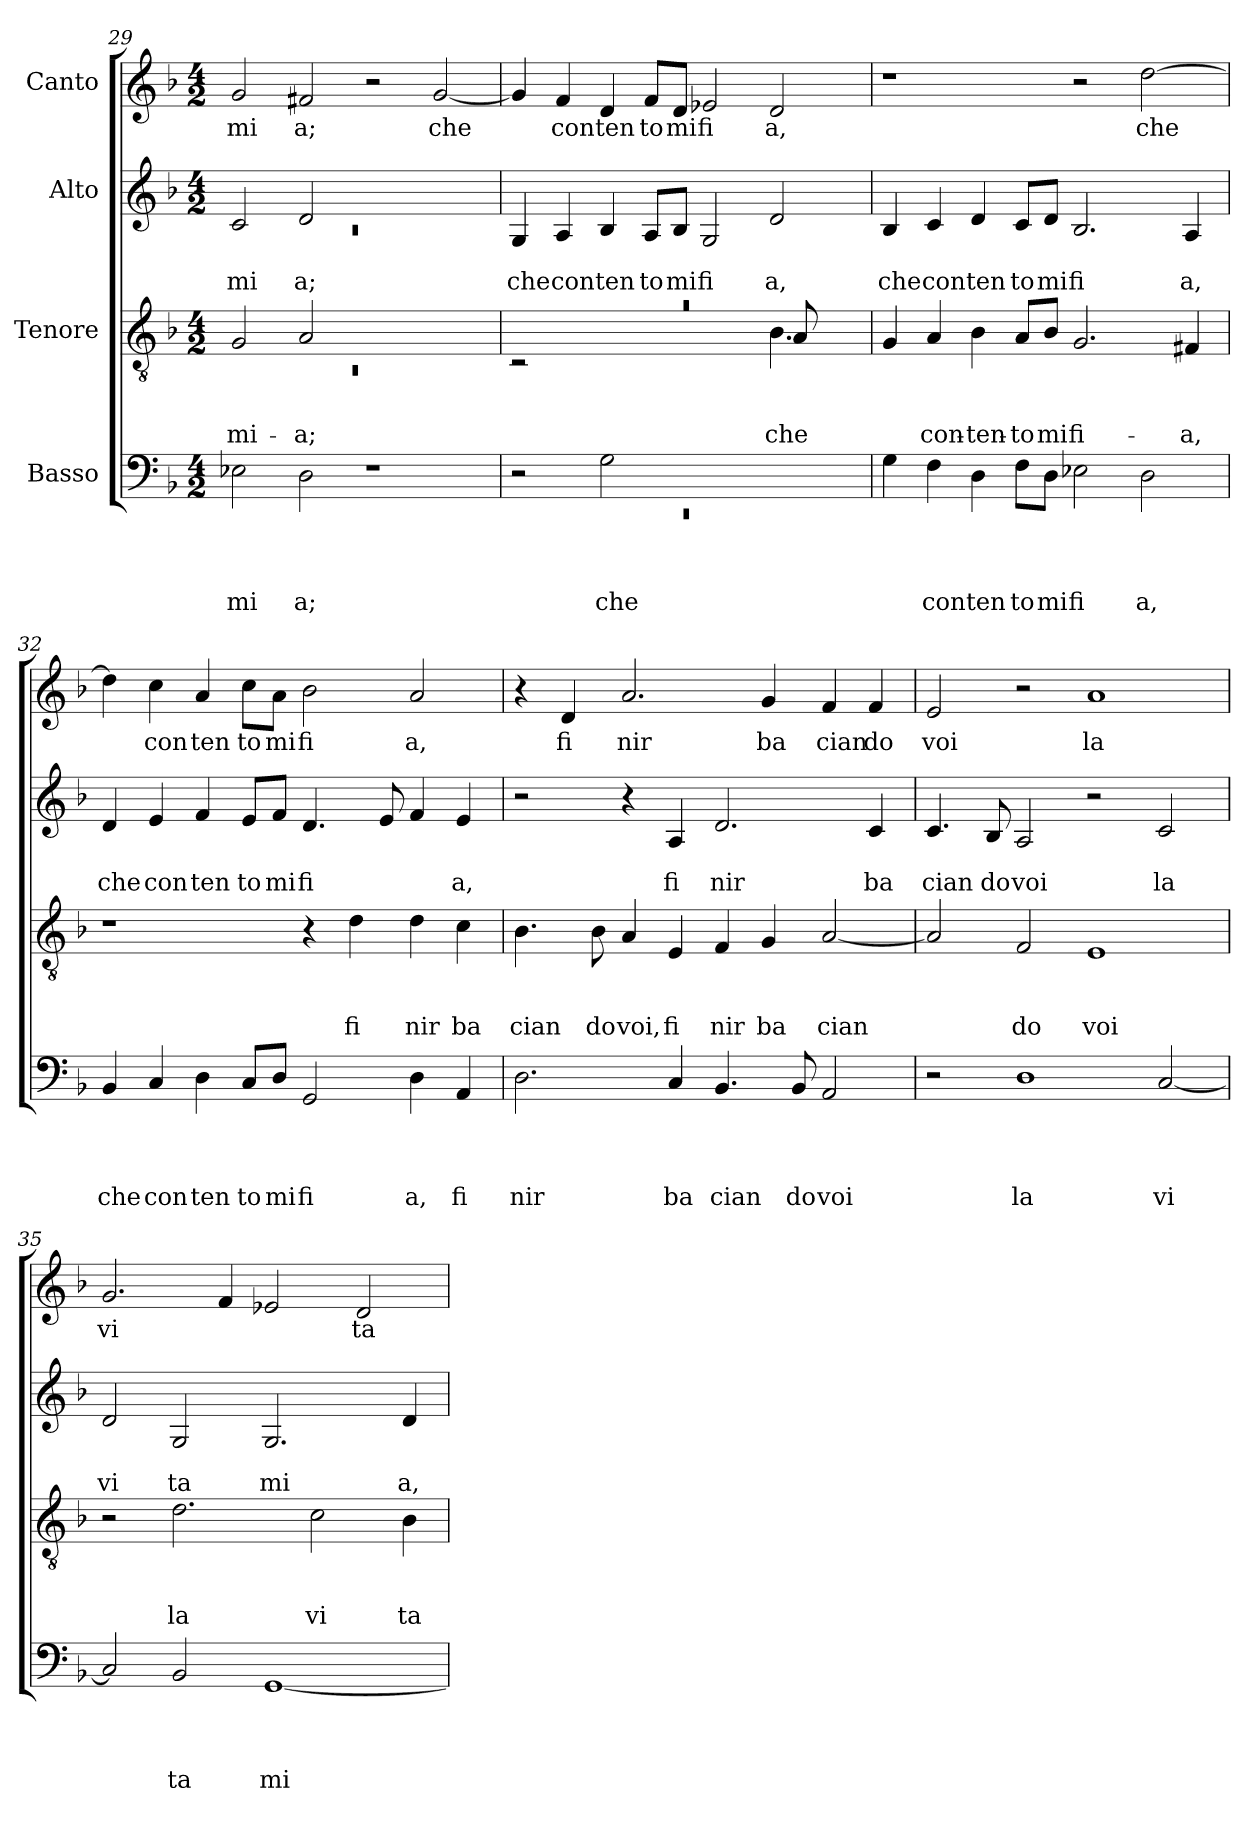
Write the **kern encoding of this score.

**kern	**text	**text	**text	**text	**kern	**text	**text	**text	**kern	**text	**text	**kern	**text
*part4	*part4	*part4	*part4	*part4	*part3	*part3	*part3	*part3	*part2	*part2	*part2	*part1	*part1
*staff4	*staff4	*staff4	*staff4	*staff4	*staff3	*staff3	*staff3	*staff3	*staff2	*staff2	*staff2	*staff1	*staff1
*I"Basso	*	*	*	*	*I"Tenore	*	*	*	*I"Alto	*	*	*I"Canto	*
*clefF4	*	*	*	*	*clefGv2	*	*	*	*clefG2	*	*	*clefG2	*
*k[b-]	*	*	*	*	*k[b-]	*	*	*	*k[b-]	*	*	*k[b-]	*
*F:	*	*	*	*	*F:	*	*	*	*F:	*	*	*F:	*
*M4/2	*	*	*	*	*M4/2	*	*	*	*M4/2	*	*	*M4/2	*
=29	=29	=29	=29	=29	=29	=29	=29	=29	=29	=29	=29	=29	=29
*	*	*	*	*	*^	*	*	*	*^	*	*	*	*
!	!	!	!	!LO:LY:b	!	!LO:N:vis=1	!	!	!LO:LY:b	!	!LO:N:vis=1	!	!LO:LY:b	!	!LO:LY:b
2E-X\	.	.	.	mi	2G/	0rC	.	.	mi-	2c/	0rc	.	mi	2g/	mi
!	!	!	!	!LO:LY:b	!	!	!	!	!LO:LY:b	!	!	!	!LO:LY:b	!	!LO:LY:b
2D\	.	.	.	a;	2A/	.	.	.	-a;	2d/	.	.	a;	2f#X/	a;
1r	.	.	.	.	1ryy	.	.	.	.	1ryy	.	.	.	2r	.
!	!	!	!	!	!	!	!	!	!	!	!	!	!	!	!LO:LY:b
.	.	.	.	.	.	.	.	.	.	.	.	.	.	[<2g/	che
*	*	*	*	*	*v	*v	*	*	*	*	*	*	*	*	*
*	*	*	*	*	*	*	*	*	*v	*v	*	*	*	*
=30	=30	=30	=30	=30	=30	=30	=30	=30	=30	=30	=30	=30	=30
*^	*	*	*	*	*	*	*	*	*	*	*	*	*
!	!LO:N:vis=1	!	!	!	!	!LO:N:vis=1	!	!	!	!	!	!LO:LY:b	!	!
*	*^	*	*	*	*	*^	*	*	*	*	*	*	*	*
*	*	*	*	*	*	*	*	*^	*	*	*	*	*	*	*	*
0ryy	0rEE	2r	.	.	.	.	0ra	2rC	1.ryy	.	.	.	4G/	.	che	4g/]	.
!	!	!	!	!	!	!	!	!	!	!	!	!	!	!	!LO:LY:b	!	!LO:LY:b
.	.	.	.	.	.	.	.	.	.	.	.	.	4A/	.	con	4f/	con
!	!	!	!	!	!	!LO:LY:b	!	!	!	!	!	!	!	!	!LO:LY:b	!	!LO:LY:b
.	.	2G\	.	.	.	che	.	1ryy	.	.	.	.	4B-/	.	ten	4d/	ten
!	!	!	!	!	!	!	!	!	!	!	!	!	!	!	!LO:LY:b	!	!LO:LY:b
.	.	.	.	.	.	.	.	.	.	.	.	.	8A/L	.	to	8f/L	to
!	!	!	!	!	!	!	!	!	!	!	!	!	!	!	!LO:LY:b	!	!LO:LY:b
.	.	.	.	.	.	.	.	.	.	.	.	.	8B-/J	.	mi	8d/J	mi
!	!	!	!	!	!	!	!	!	!	!	!	!	!	!	!LO:LY:b	!	!LO:LY:b
.	.	1ryy	.	.	.	.	.	.	.	.	.	.	2G/	.	fi	2e-X/	fi
!	!	!	!	!	!	!	!	!	!	!	!	!LO:LY:b	!	!	!LO:LY:b	!	!LO:LY:b
.	.	.	.	.	.	.	.	4.B-\	8A/	.	.	che	2d/	.	a,	2d/	a,
.	.	.	.	.	.	.	.	.	4.ryy	.	.	.	.	.	.	.	.
.	.	.	.	.	.	.	.	8ryy	.	.	.	.	.	.	.	.	.
*v	*v	*v	*	*	*	*	*	*	*	*	*	*	*	*	*	*	*
*	*	*	*	*	*	*v	*v	*	*	*	*	*	*	*	*
=31	=31	=31	=31	=31	=31	=31	=31	=31	=31	=31	=31	=31	=31	=31
!	!	!	!	!	!	!	!	!	!	!	!	!LO:LY:b	!	!
*	*	*	*	*	*v	*v	*	*	*	*	*	*	*	*
4G\	.	.	.	.	4G/	.	.	.	4B-/	.	che	1r	.
!	!	!	!	!LO:LY:b	!	!	!	!LO:LY:b	!	!	!LO:LY:b	!	!
4F\	.	.	.	con	4A/	.	.	con-	4c/	.	con	.	.
!	!	!	!	!LO:LY:b	!	!	!	!LO:LY:b	!	!	!LO:LY:b	!	!
4D\	.	.	.	ten	4B-\	.	.	-ten-	4d/	.	ten	.	.
!	!	!	!	!LO:LY:b	!	!	!	!LO:LY:b	!	!	!LO:LY:b	!	!
8F\L	.	.	.	to	8A/L	.	.	-to	8c/L	.	to	.	.
!	!	!	!	!LO:LY:b	!	!	!	!LO:LY:b	!	!	!LO:LY:b	!	!
8D\J	.	.	.	mi	8B-/J	.	.	mi	8d/J	.	mi	.	.
!	!	!	!	!LO:LY:b	!	!	!	!LO:LY:b	!	!	!LO:LY:b	!	!
2E-X\	.	.	.	fi	2.G/	.	.	fi-	2.B-/	.	fi	2r	.
!	!	!	!	!LO:LY:b	!	!	!	!	!	!	!	!	!LO:LY:b
2D\	.	.	.	a,	.	.	.	.	.	.	.	[>2dd\	che
!	!	!	!	!	!	!	!	!LO:LY:b	!	!	!LO:LY:b	!	!
.	.	.	.	.	4F#X/	.	.	-a,	4A/	.	a,	.	.
!!LO:LB:g=z
=32	=32	=32	=32	=32	=32	=32	=32	=32	=32	=32	=32	=32	=32
!	!	!	!	!LO:LY:b	!	!	!	!	!	!	!LO:LY:b	!	!
4BB-/	.	.	.	che	1r	.	.	.	4d/	.	che	4dd\]	.
!	!	!	!	!LO:LY:b	!	!	!	!	!	!	!LO:LY:b	!	!LO:LY:b
4C/	.	.	.	con	.	.	.	.	4e/	.	con	4cc\	con
!	!	!	!	!LO:LY:b	!	!	!	!	!	!	!LO:LY:b	!	!LO:LY:b
4D\	.	.	.	ten	.	.	.	.	4f/	.	ten	4a/	ten
!	!	!	!	!LO:LY:b	!	!	!	!	!	!	!LO:LY:b	!	!LO:LY:b
8C/L	.	.	.	to	.	.	.	.	8e/L	.	to	8cc\L	to
!	!	!	!	!LO:LY:b	!	!	!	!	!	!	!LO:LY:b	!	!LO:LY:b
8D/J	.	.	.	mi	.	.	.	.	8f/J	.	mi	8a\J	mi
!	!	!	!	!LO:LY:b	!	!	!	!	!	!	!LO:LY:b	!	!LO:LY:b
2GG/	.	.	.	fi	4r	.	.	.	4.d/	.	fi	2b-\	fi
!	!	!	!	!	!	!	!	!LO:LY:b	!	!	!	!	!
.	.	.	.	.	4d\	.	.	fi	.	.	.	.	.
.	.	.	.	.	.	.	.	.	8e/	.	.	.	.
!	!	!	!	!LO:LY:b	!	!	!	!LO:LY:b	!	!	!	!	!LO:LY:b
4D\	.	.	.	a,	4d\	.	.	nir	4f/	.	.	2a/	a,
!	!	!	!	!LO:LY:b	!	!	!	!LO:LY:b	!	!	!LO:LY:b	!	!
4AA/	.	.	.	fi	4c\	.	.	ba	4e/	.	a,	.	.
=33	=33	=33	=33	=33	=33	=33	=33	=33	=33	=33	=33	=33	=33
!	!	!	!	!LO:LY:b	!	!	!	!LO:LY:b	!	!	!	!	!
2.D\	.	.	.	nir	4.B-\	.	.	cian	2r	.	.	4r	.
!	!	!	!	!	!	!	!	!	!	!	!	!	!LO:LY:b
.	.	.	.	.	.	.	.	.	.	.	.	4d/	fi
!	!	!	!	!	!	!	!	!LO:LY:b	!	!	!	!	!
.	.	.	.	.	8B-\	.	.	do	.	.	.	.	.
!	!	!	!	!	!	!	!	!LO:LY:b	!	!	!	!	!LO:LY:b
.	.	.	.	.	4A/	.	.	voi,	4r	.	.	2.a/	nir
!	!	!	!	!LO:LY:b	!	!	!	!LO:LY:b	!	!	!LO:LY:b	!	!
4C/	.	.	.	ba	4E/	.	.	fi	4A/	.	fi	.	.
!	!	!	!	!LO:LY:b	!	!	!	!LO:LY:b	!	!	!LO:LY:b	!	!
4.BB-/	.	.	.	cian	4F/	.	.	nir	2.d/	.	nir	.	.
!	!	!	!	!	!	!	!	!LO:LY:b	!	!	!	!	!LO:LY:b
.	.	.	.	.	4G/	.	.	ba	.	.	.	4g/	ba
!	!	!	!	!LO:LY:b	!	!	!	!	!	!	!	!	!
8BB-/	.	.	.	do	.	.	.	.	.	.	.	.	.
!	!	!	!	!LO:LY:b	!	!	!	!LO:LY:b	!	!	!	!	!LO:LY:b
2AA/	.	.	.	voi	[<2A/	.	.	cian	.	.	.	4f/	cian
!	!	!	!	!	!	!	!	!	!	!	!LO:LY:b	!	!LO:LY:b
.	.	.	.	.	.	.	.	.	4c/	.	ba	4f/	do
=34	=34	=34	=34	=34	=34	=34	=34	=34	=34	=34	=34	=34	=34
!	!	!	!	!	!	!	!	!	!	!	!LO:LY:b	!	!LO:LY:b
2r	.	.	.	.	2A/]	.	.	.	4.c/	.	cian	2e/	voi
!	!	!	!	!	!	!	!	!	!	!	!LO:LY:b	!	!
.	.	.	.	.	.	.	.	.	8B-/	.	do	.	.
!	!	!	!	!LO:LY:b	!	!	!	!LO:LY:b	!	!	!LO:LY:b	!	!
1D	.	.	.	la	2F/	.	.	do	2A/	.	voi	2r	.
!	!	!	!	!	!	!	!	!LO:LY:b	!	!	!	!	!LO:LY:b
.	.	.	.	.	1E	.	.	voi	2r	.	.	1a	la
!	!	!	!	!LO:LY:b	!	!	!	!	!	!	!LO:LY:b	!	!
[<2C/	.	.	.	vi	.	.	.	.	2c/	.	la	.	.
=35	=35	=35	=35	=35	=35	=35	=35	=35	=35	=35	=35	=35	=35
!	!	!	!	!	!	!	!	!	!	!	!LO:LY:b	!	!LO:LY:b
2C/]	.	.	.	.	2r	.	.	.	2d/	.	vi	2.g/	vi
!	!	!	!	!LO:LY:b	!	!	!	!LO:LY:b	!	!	!LO:LY:b	!	!
2BB-/	.	.	.	ta	2.d\	.	.	la	2G/	.	ta	.	.
.	.	.	.	.	.	.	.	.	.	.	.	4f/	.
!	!	!	!	!LO:LY:b	!	!	!	!	!	!	!LO:LY:b	!	!
[<1GG	.	.	.	mi	.	.	.	.	2.G/	.	mi	2e-X/	.
!	!	!	!	!	!	!	!	!LO:LY:b	!	!	!	!	!
.	.	.	.	.	2c\	.	.	vi	.	.	.	.	.
!	!	!	!	!	!	!	!	!	!	!	!	!	!LO:LY:b
.	.	.	.	.	.	.	.	.	.	.	.	2d/	ta
!	!	!	!	!	!	!	!	!LO:LY:b	!	!	!LO:LY:b	!	!
.	.	.	.	.	4B-\	.	.	ta	4d/	.	a,	.	.
=	=	=	=	=	=	=	=	=	=	=	=	=	=
*-	*-	*-	*-	*-	*-	*-	*-	*-	*-	*-	*-	*-	*-
